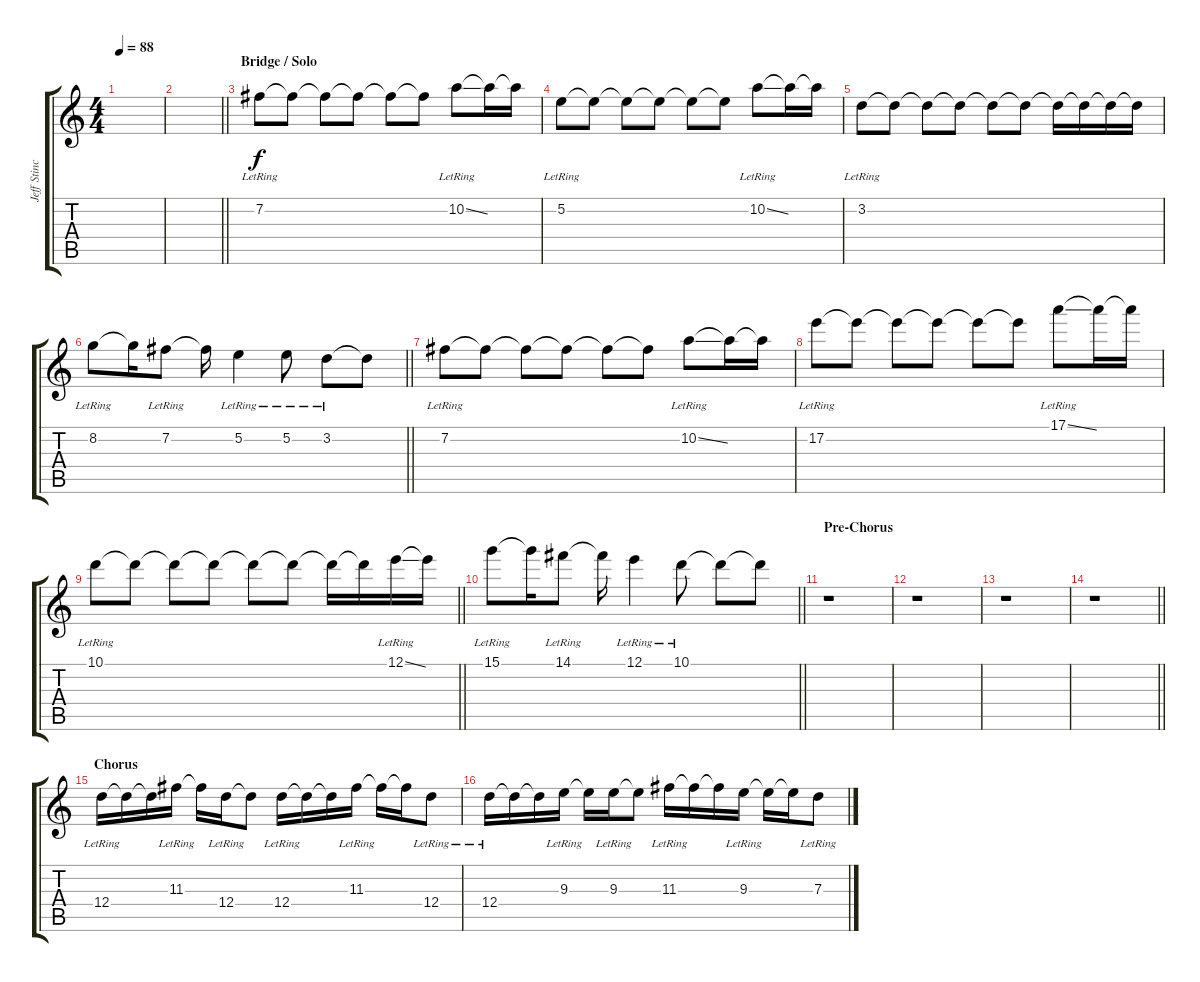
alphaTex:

\track ("Jeff Stinco" "Jeff Stinc") {instrument acousticguitarsteel}
\staff {score tabs}
\tuning (E4 B3 G3 D3 A2 E2) {hide}
\ts (4 4)
\tempo 88
\clef g2
\ks c
|
\barLineRight lightlight
|
\section ("" "Bridge / Solo")
7.2{lr}.8 7.2{t}.8 7.2{t}.8 7.2{t}.8 7.2{t}.8 7.2{t}.8 10.2{ss lr}.8 10.2{t}.16 10.2{t}.16 |
5.2{lr}.8 5.2{t}.8 5.2{t}.8 5.2{t}.8 5.2{t}.8 5.2{t}.8 10.2{ss lr}.8 10.2{t}.16 10.2{t}.16 |
3.2{lr}.8 3.2{t}.8 3.2{t}.8 3.2{t}.8 3.2{t}.8 3.2{t}.8 3.2{t}.16 3.2{t}.16 3.2{t}.16 3.2{t}.16 |
\barLineRight lightlight
8.2{lr}.8 8.2{t}.16 7.2{lr}.8 7.2{t}.16 5.2{lr}.4 5.2{lr}.8 3.2{lr}.8 3.2{t}.8 |
7.2{lr}.8 7.2{t}.8 7.2{t}.8 7.2{t}.8 7.2{t}.8 7.2{t}.8 10.2{ss lr}.8 10.2{t}.16 10.2{t}.16 |
17.2{lr}.8 17.2{t}.8 17.2{t}.8 17.2{t}.8 17.2{t}.8 17.2{t}.8 17.1{ss lr}.8 17.1{t}.16 17.1{t}.16 |
\barLineRight lightlight
10.1{lr}.8 10.1{t}.8 10.1{t}.8 10.1{t}.8 10.1{t}.8 10.1{t}.8 10.1{t}.16 10.1{t}.16 12.1{ss lr}.16 12.1{t}.16 |
\barLineRight lightlight
15.1{lr}.8 15.1{t}.16 14.1{lr}.8 14.1{t}.16 12.1{lr}.4 10.1{lr}.8 10.1{t}.8 10.1{t}.8 |
\section ("" "Pre-Chorus")
r.1 |
r.1 |
r.1 |
\barLineRight lightlight
r.1 |
\section ("" "Chorus")
12.4{lr}.16 12.4{t}.16 12.4{t}.16 11.3{lr}.16 11.3{t}.16 12.4{lr}.16 12.4{t}.8 12.4{lr}.16 12.4{t}.16 12.4{t}.16 11.3{lr}.16 11.3{t}.16 11.3{t}.16 12.4{lr}.8 |
12.4{lr}.16 12.4{t}.16 12.4{t}.16 9.3{lr}.16 9.3{t}.16 9.3{lr}.16 9.3{t}.8 11.3{lr}.16 11.3{t}.16 11.3{t}.16 9.3{lr}.16 9.3{t}.16 9.3{t}.16 7.3{lr}.8
